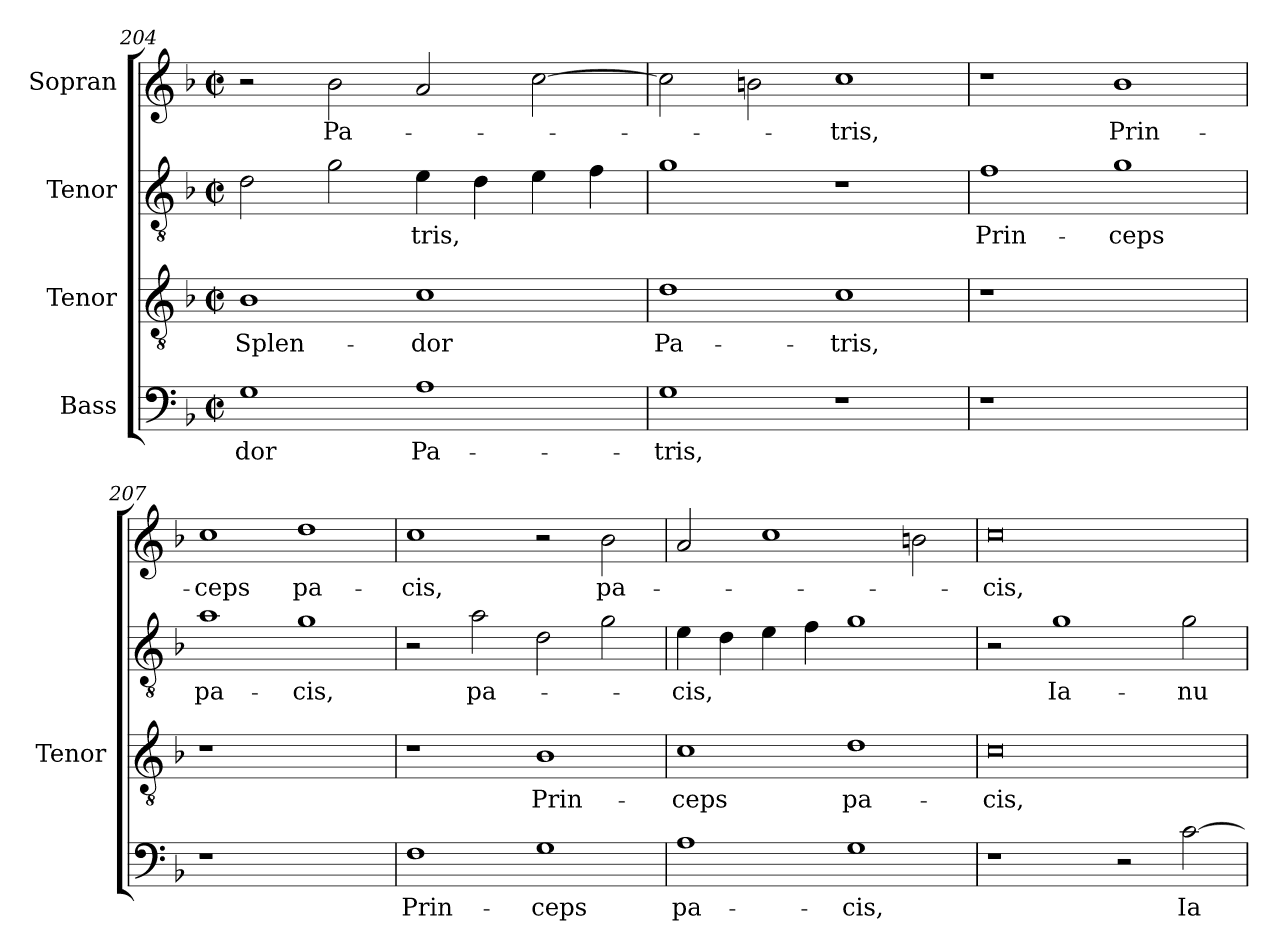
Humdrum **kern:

**kern	**text	**kern	**text	**kern	**text	**kern	**text
*part4	*part4	*part3	*part3	*part2	*part2	*part1	*part1
*staff4	*staff4	*staff3	*staff3	*staff2	*staff2	*staff1	*staff1
*I"Bass	*	*I"Tenor	*	*I"Tenor	*	*I"Sopran	*
*	*	*I'Tenor	*	*	*	*	*
*clefF4	*	*clefGv2	*	*clefGv2	*	*clefG2	*
*	*	*ITrd7c12	*	*ITrd7c12	*	*	*
*k[b-]	*	*k[b-]	*	*k[b-]	*	*k[b-]	*
*F:	*	*F:	*	*F:	*	*F:	*
*M2/2	*	*M2/2	*	*M2/2	*	*M2/2	*
*met(c|)	*	*met(c|)	*	*met(c|)	*	*met(c|)	*
=204	=204	=204	=204	=204	=204	=204	=204
!	!LO:LY:b:color=#000000	!	!	!	!	!	!
!	!	!	!LO:LY:b:color=#000000	!	!	!	!
1Gi	-dor	1BB-i	Splen-	2Di\	.	2r	.
!	!	!	!	!	!	!	!LO:LY:b:color=#000000
.	.	.	.	2Gi\	.	2b-i\	Pa-
!	!LO:LY:b:color=#000000	!	!	!	!	!	!
!	!	!	!LO:LY:b:color=#000000	!	!	!	!
!	!	!	!	!	!LO:LY:b:color=#000000	!	!
1Ai	Pa-	1Ci	-dor	4Ei\	-tris,	2ai/	.
.	.	.	.	4Di\	.	.	.
.	.	.	.	4Ei\	.	[>2cci\	.
.	.	.	.	4Fi\	.	.	.
=205	=205	=205	=205	=205	=205	=205	=205
!	!LO:LY:b:color=#000000	!	!	!	!	!	!
!	!	!	!LO:LY:b:color=#000000	!	!	!	!
1Gi	-tris,	1Di	Pa-	1Gi	.	2cci\]	.
.	.	.	.	.	.	2bni\	.
!	!	!	!LO:LY:b:color=#000000	!	!	!	!
!	!	!	!	!	!	!	!LO:LY:b:color=#000000
1r	.	1Ci	-tris,	1r	.	1cci	-tris,
=206	=206	=206	=206	=206	=206	=206	=206
!LO:N:vis=1	!	!LO:N:vis=1	!	!	!	!	!
!	!	!	!	!	!LO:LY:b:color=#000000	!	!
1r	.	1r	.	1Fi	Prin-	1r	.
!	!	!	!	!	!LO:LY:b:color=#000000	!	!
!	!	!	!	!	!	!	!LO:LY:b:color=#000000
1ryy	.	1ryy	.	1Gi	-ceps	1b-i	Prin-
=207	=207	=207	=207	=207	=207	=207	=207
!LO:N:vis=1	!	!LO:N:vis=1	!	!	!	!	!
!	!	!	!	!	!LO:LY:b:color=#000000	!	!
!	!	!	!	!	!	!	!LO:LY:b:color=#000000
1r	.	1r	.	1Ai	pa-	1cci	-ceps
!	!	!	!	!	!LO:LY:b:color=#000000	!	!
!	!	!	!	!	!	!	!LO:LY:b:color=#000000
1ryy	.	1ryy	.	1Gi	-cis,	1ddi	pa-
=208	=208	=208	=208	=208	=208	=208	=208
!	!LO:LY:b:color=#000000	!	!	!	!	!	!
!	!	!	!	!	!	!	!LO:LY:b:color=#000000
1Fi	Prin-	1r	.	2r	.	1cci	-cis,
!	!	!	!	!	!LO:LY:b:color=#000000	!	!
.	.	.	.	2Ai\	pa-	.	.
!	!LO:LY:b:color=#000000	!	!	!	!	!	!
!	!	!	!LO:LY:b:color=#000000	!	!	!	!
1Gi	-ceps	1BB-i	Prin-	2Di\	.	2r	.
!	!	!	!	!	!	!	!LO:LY:b:color=#000000
.	.	.	.	2Gi\	.	2b-i\	pa-
=209	=209	=209	=209	=209	=209	=209	=209
!	!LO:LY:b:color=#000000	!	!	!	!	!	!
!	!	!	!LO:LY:b:color=#000000	!	!	!	!
!	!	!	!	!	!LO:LY:b:color=#000000	!	!
1Ai	pa-	1Ci	-ceps	4Ei\	-cis,	2ai/	.
.	.	.	.	4Di\	.	.	.
.	.	.	.	4Ei\	.	1cci	.
.	.	.	.	4Fi\	.	.	.
!	!LO:LY:b:color=#000000	!	!	!	!	!	!
!	!	!	!LO:LY:b:color=#000000	!	!	!	!
1Gi	-cis,	1Di	pa-	1Gi	.	.	.
.	.	.	.	.	.	2bni\	.
!!LO:LB:g=z
=210	=210	=210	=210	=210	=210	=210	=210
!	!	!	!LO:LY:b:color=#000000	!	!	!	!
!	!	!	!	!	!	!	!LO:LY:b:color=#000000
1r	.	0Ci	-cis,	2r	.	0cci	-cis,
!	!	!	!	!	!LO:LY:b:color=#000000	!	!
.	.	.	.	1Gi	Ia-	.	.
2r	.	.	.	.	.	.	.
!	!LO:LY:b:color=#000000	!	!	!	!	!	!
!	!	!	!	!	!LO:LY:b:color=#000000	!	!
[>2ci\	Ia-	.	.	2Gi\	-nu-	.	.
=	=	=	=	=	=	=	=
*-	*-	*-	*-	*-	*-	*-	*-
